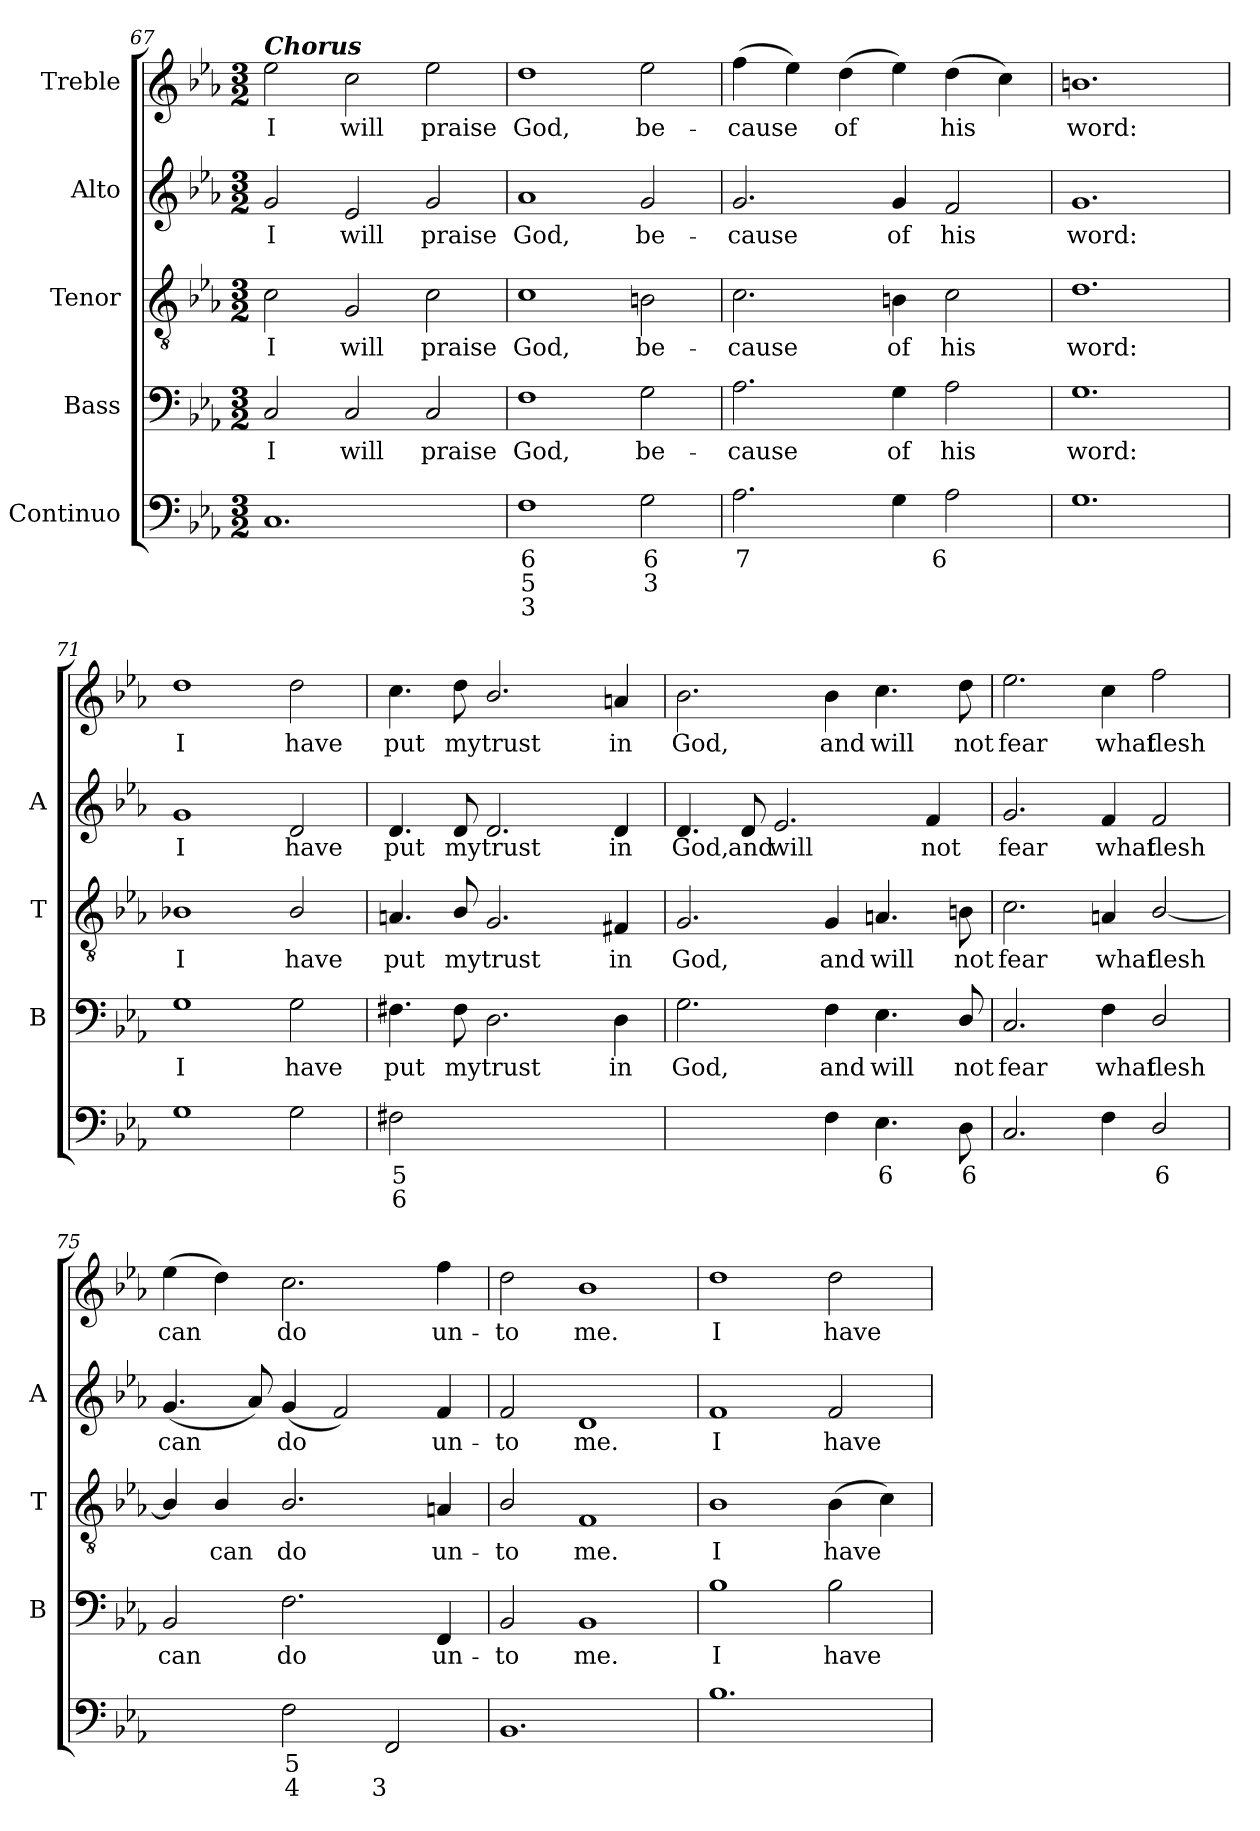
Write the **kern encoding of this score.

**kern	**text	**text	**text	**kern	**text	**kern	**text	**kern	**text	**kern	**text
*part5	*part5	*part5	*part5	*part4	*part4	*part3	*part3	*part2	*part2	*part1	*part1
*staff5	*staff5	*staff5	*staff5	*staff4	*staff4	*staff3	*staff3	*staff2	*staff2	*staff1	*staff1
*I"Continuo	*	*	*	*I"Bass	*	*I"Tenor	*	*I"Alto	*	*I"Treble	*
*	*	*	*	*I'B	*	*I'T	*	*I'A	*	*	*
*clefF4	*	*	*	*clefF4	*	*clefGv2	*	*clefG2	*	*clefG2	*
*k[b-e-a-]	*	*	*	*k[b-e-a-]	*	*k[b-e-a-]	*	*k[b-e-a-]	*	*k[b-e-a-]	*
*E-:	*	*	*	*E-:	*	*E-:	*	*E-:	*	*E-:	*
*M3/2	*	*	*	*M3/2	*	*M3/2	*	*M3/2	*	*M3/2	*
=67	=67	=67	=67	=67	=67	=67	=67	=67	=67	=67	=67
!	!	!	!	!	!	!	!	!	!	!LO:TX:a:Bi:t=Chorus	!
!	!	!	!	!	!LO:LY:b	!	!LO:LY:b	!	!LO:LY:b	!	!LO:LY:b
1.C	.	.	.	2C/	I	2c\	I	2g/	I	2ee-\	I
!	!	!	!	!	!LO:LY:b	!	!LO:LY:b	!	!LO:LY:b	!	!LO:LY:b
.	.	.	.	2C/	will	2G/	will	2e-/	will	2cc\	will
!	!	!	!	!	!LO:LY:b	!	!LO:LY:b	!	!LO:LY:b	!	!LO:LY:b
.	.	.	.	2C/	praise	2c\	praise	2g/	praise	2ee-\	praise
=68	=68	=68	=68	=68	=68	=68	=68	=68	=68	=68	=68
!	!LO:LY:b	!LO:LY:b	!LO:LY:b	!	!LO:LY:b	!	!LO:LY:b	!	!LO:LY:b	!	!LO:LY:b
1F	6	5	3	1F	God,	1c	God,	1a-	God,	1dd	God,
!	!LO:LY:b	!LO:LY:b	!	!	!LO:LY:b	!	!LO:LY:b	!	!LO:LY:b	!	!LO:LY:b
2G\	6	3	.	2G\	be-	2Bn\	be-	2g/	be-	2ee-\	be-
=69	=69	=69	=69	=69	=69	=69	=69	=69	=69	=69	=69
!	!LO:LY:b	!	!	!	!LO:LY:b	!	!LO:LY:b	!	!LO:LY:b	!	!LO:LY:b
2.A-\	7	.	.	2.A-\	-cause	2.c\	-cause	2.g/	-cause	(>4ff\	-cause
.	.	.	.	.	.	.	.	.	.	4ee-\)	.
!	!	!	!	!	!	!	!	!	!	!	!LO:LY:b
.	.	.	.	.	.	.	.	.	.	(>4dd\	of
!	!	!	!	!	!LO:LY:b	!	!LO:LY:b	!	!LO:LY:b	!	!
4G\	.	.	.	4G\	of	4Bn\	of	4g/	of	4ee-\)	.
!	!LO:LY:b	!	!	!	!LO:LY:b	!	!LO:LY:b	!	!LO:LY:b	!	!LO:LY:b
2A-\	6	.	.	2A-\	his	2c\	his	2f/	his	(>4dd\	his
.	.	.	.	.	.	.	.	.	.	4cc\)	.
=70	=70	=70	=70	=70	=70	=70	=70	=70	=70	=70	=70
!	!	!	!	!	!LO:LY:b	!	!LO:LY:b	!	!LO:LY:b	!	!LO:LY:b
1.G	.	.	.	1.G	word:	1.d	word:	1.g	word:	1.bn	word:
!!LO:PB:g=z
=71	=71	=71	=71	=71	=71	=71	=71	=71	=71	=71	=71
!	!	!	!	!	!LO:LY:b	!	!LO:LY:b	!	!LO:LY:b	!	!LO:LY:b
1G	.	.	.	1G	I	1B-X	I	1g	I	1dd	I
!	!	!	!	!	!LO:LY:b	!	!LO:LY:b	!	!LO:LY:b	!	!LO:LY:b
2G\	.	.	.	2G\	have	2B-/	have	2d/	have	2dd\	have
=72	=72	=72	=72	=72	=72	=72	=72	=72	=72	=72	=72
!	!LO:LY:b	!LO:LY:b	!	!	!LO:LY:b	!	!LO:LY:b	!	!LO:LY:b	!	!LO:LY:b
2F#X\	5	6	.	4.F#X\	put	4.An/	put	4.d/	put	4.cc\	put
!	!	!	!	!	!LO:LY:b	!	!LO:LY:b	!	!LO:LY:b	!	!LO:LY:b
.	.	.	.	8F#\	my	8B-/	my	8d/	my	8dd\	my
!	!LO:LY:b	!LO:LY:b	!	!	!LO:LY:b	!	!LO:LY:b	!	!LO:LY:b	!	!LO:LY:b
[2D\yy	6	4	.	2.D\	trust	2.G/	trust	2.d/	trust	2.b-/	trust
!	!LO:LY:b	!LO:LY:b	!	!	!	!	!	!	!	!	!
2D\yy]	5	3	.	.	.	.	.	.	.	.	.
!	!	!	!	!	!LO:LY:b	!	!LO:LY:b	!	!LO:LY:b	!	!LO:LY:b
.	.	.	.	4D\	in	4F#X/	in	4d/	in	4an/	in
=73	=73	=73	=73	=73	=73	=73	=73	=73	=73	=73	=73
!	!LO:LY:b	!	!	!	!LO:LY:b	!	!LO:LY:b	!	!LO:LY:b	!	!LO:LY:b
[2G\yy	5	.	.	2.G\	God,	2.G/	God,	4.d/	God,	2.b-\	God,
!	!	!	!	!	!	!	!	!	!LO:LY:b	!	!
.	.	.	.	.	.	.	.	8d/	and	.	.
!	!LO:LY:b	!	!	!	!	!	!	!	!LO:LY:b	!	!
4G\yy]	6	.	.	.	.	.	.	2.e-/	will	.	.
!	!	!	!	!	!LO:LY:b	!	!LO:LY:b	!	!	!	!LO:LY:b
4F\	.	.	.	4F\	and	4G/	and	.	.	4b-\	and
!	!LO:LY:b	!	!	!	!LO:LY:b	!	!LO:LY:b	!	!	!	!LO:LY:b
4.E-\	6	.	.	4.E-\	will	4.An/	will	.	.	4.cc\	will
!	!	!	!	!	!	!	!	!	!LO:LY:b	!	!
.	.	.	.	.	.	.	.	4f/	not	.	.
!	!LO:LY:b	!	!	!	!LO:LY:b	!	!LO:LY:b	!	!	!	!LO:LY:b
8D\	6	.	.	8D/	not	8Bn\	not	.	.	8dd\	not
=74	=74	=74	=74	=74	=74	=74	=74	=74	=74	=74	=74
!	!	!	!	!	!LO:LY:b	!	!LO:LY:b	!	!LO:LY:b	!	!LO:LY:b
2.C/	.	.	.	2.C/	fear	2.c\	fear	2.g/	fear	2.ee-\	fear
!	!	!	!	!	!LO:LY:b	!	!LO:LY:b	!	!LO:LY:b	!	!LO:LY:b
4F\	.	.	.	4F\	what	4An/	what	4f/	what	4cc\	what
!	!LO:LY:b	!	!	!	!LO:LY:b	!	!LO:LY:b	!	!LO:LY:b	!	!LO:LY:b
2D/	6	.	.	2D/	flesh	[2B-/	flesh	2f/	flesh	2ff\	flesh
=75	=75	=75	=75	=75	=75	=75	=75	=75	=75	=75	=75
!	!LO:LY:b	!LO:LY:b	!	!	!LO:LY:b	!	!	!	!LO:LY:b	!	!LO:LY:b
[4BB-/yy	6	4	.	2BB-/	can	4B-/]	.	(<4.g/	can	(>4ee-\	can
!	!LO:LY:b	!LO:LY:b	!	!	!	!	!LO:LY:b	!	!	!	!
4BB-/yy]	5	3	.	.	.	4B-/	can	.	.	4dd\)	.
.	.	.	.	.	.	.	.	8a-/)	.	.	.
!	!LO:LY:b	!LO:LY:b	!	!	!LO:LY:b	!	!LO:LY:b	!	!LO:LY:b	!	!LO:LY:b
2F\	5	4	.	2.F\	do	2.B-/	do	(<4g/	do	2.cc\	do
.	.	.	.	.	.	.	.	2f/)	.	.	.
!	!	!LO:LY:b	!	!	!	!	!	!	!	!	!
2FF/	.	3	.	.	.	.	.	.	.	.	.
!	!	!	!	!	!LO:LY:b	!	!LO:LY:b	!	!LO:LY:b	!	!LO:LY:b
.	.	.	.	4FF/	un-	4An/	un-	4f/	un-	4ff\	un-
=76	=76	=76	=76	=76	=76	=76	=76	=76	=76	=76	=76
!	!	!	!	!	!LO:LY:b	!	!LO:LY:b	!	!LO:LY:b	!	!LO:LY:b
1.BB-	.	.	.	2BB-/	-to	2B-/	-to	2f/	-to	2dd\	-to
!	!	!	!	!	!LO:LY:b	!	!LO:LY:b	!	!LO:LY:b	!	!LO:LY:b
.	.	.	.	1BB-	me.	1F	me.	1d	me.	1b-	me.
=77	=77	=77	=77	=77	=77	=77	=77	=77	=77	=77	=77
!	!	!	!	!	!LO:LY:b	!	!LO:LY:b	!	!LO:LY:b	!	!LO:LY:b
1.B-	.	.	.	1B-	I	1B-	I	1f	I	1dd	I
!	!	!	!	!	!LO:LY:b	!	!LO:LY:b	!	!LO:LY:b	!	!LO:LY:b
.	.	.	.	2B-\	have	(>4B-\	have	2f/	have	2dd\	have
.	.	.	.	.	.	4c\)	.	.	.	.	.
=	=	=	=	=	=	=	=	=	=	=	=
*-	*-	*-	*-	*-	*-	*-	*-	*-	*-	*-	*-
